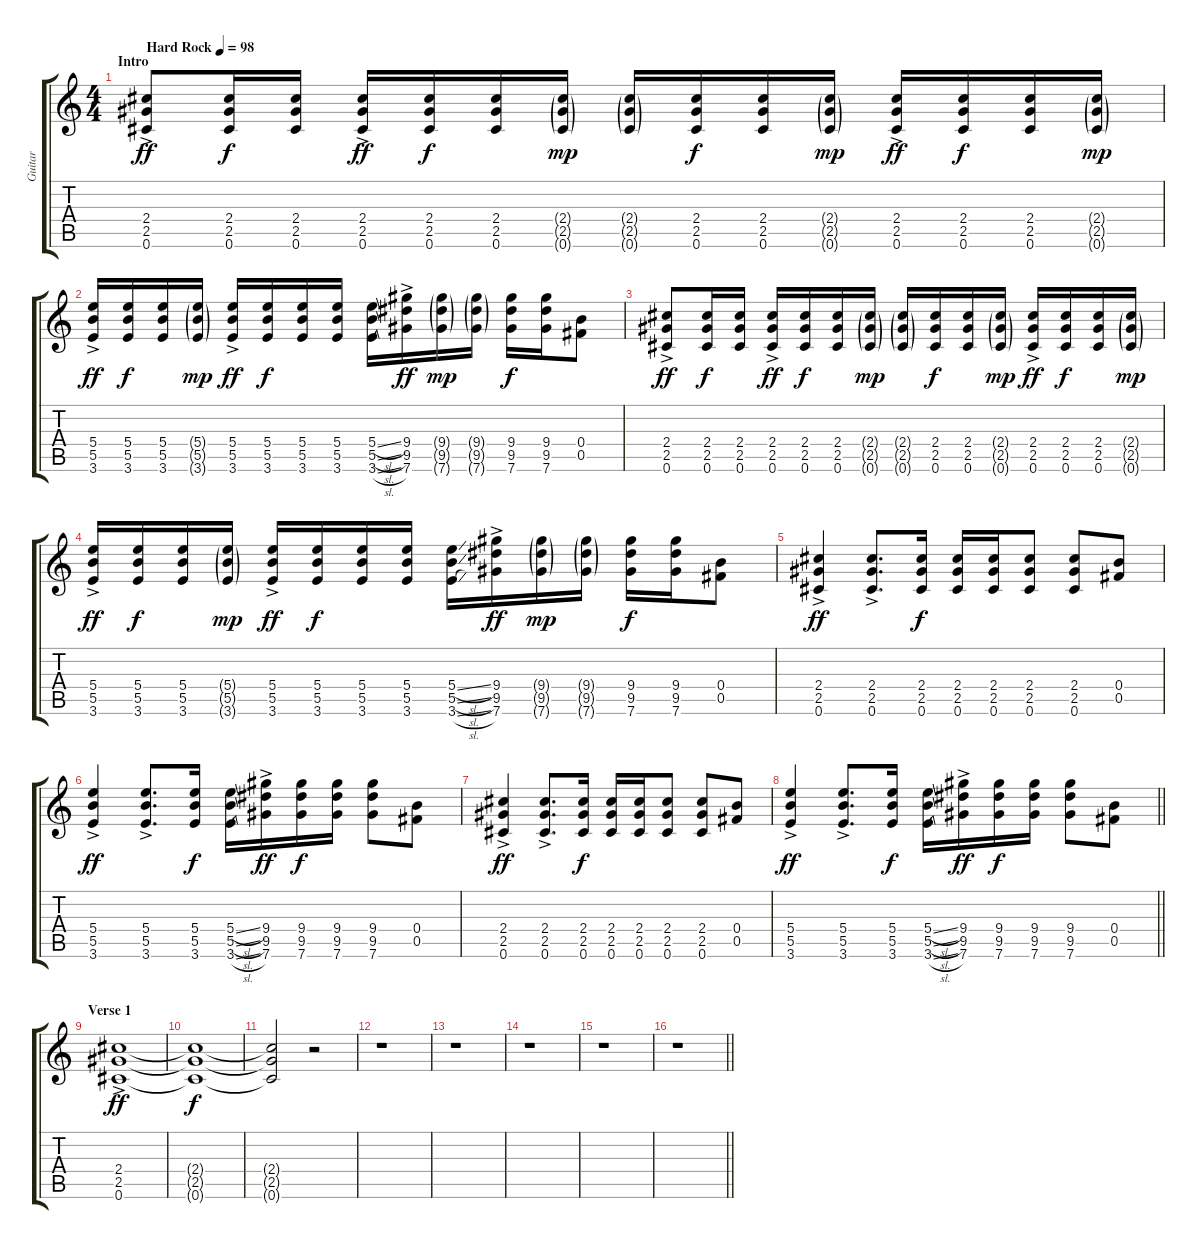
\track ("Guitar" "Guitar") {instrument electricguitarclean}
\staff {score tabs}
\tuning (Db4 Ab3 E3 B2 Gb2 Db2) {hide}
\ts (4 4)
\section ("" "Intro")
\tempo (98 "Hard Rock")
\clef g2
\ks c
(2.4{ac} 2.5{ac} 0.6{ac}).8{ot 8vb dy ff instrument electricguitarclean} (2.4 2.5 0.6).16{ot 8vb dy f} (2.4 2.5 0.6).16{ot 8vb} (2.4{ac} 2.5{ac} 0.6{ac}).16{ot 8vb dy ff} (2.4 2.5 0.6).16{ot 8vb dy f} (2.4 2.5 0.6).16{ot 8vb} (2.4{g} 2.5{g} 0.6{g}).16{ot 8vb dy mp} (2.4{g} 2.5{g} 0.6{g}).16{ot 8vb} (2.4 2.5 0.6).16{ot 8vb dy f} (2.4 2.5 0.6).16{ot 8vb} (2.4{g} 2.5{g} 0.6{g}).16{ot 8vb dy mp} (2.4{ac} 2.5{ac} 0.6{ac}).16{ot 8vb dy ff} (2.4 2.5 0.6).16{ot 8vb dy f} (2.4 2.5 0.6).16{ot 8vb} (2.4{g} 2.5{g} 0.6{g}).16{ot 8vb dy mp} |
(5.4{ac} 5.5{ac} 3.6{ac}).16{ot 8vb dy ff} (5.4 5.5 3.6).16{ot 8vb dy f} (5.4 5.5 3.6).16{ot 8vb} (5.4{g} 5.5{g} 3.6{g}).16{ot 8vb dy mp} (5.4{ac} 5.5{ac} 3.6{ac}).16{ot 8vb dy ff} (5.4 5.5 3.6).16{ot 8vb dy f} (5.4 5.5 3.6).16{ot 8vb} (5.4 5.5 3.6).16{ot 8vb} (5.4{sl} 5.5{sl} 3.6{sl}).16{ot 8vb} (9.4{ac} 9.5{ac} 7.6{ac}).16{ot 8vb dy ff} (9.4{g} 9.5{g} 7.6{g}).16{ot 8vb dy mp} (9.4{g} 9.5{g} 7.6{g}).16{ot 8vb} (9.4 9.5 7.6).16{ot 8vb dy f} (9.4 9.5 7.6).16{ot 8vb} (0.4 0.5).8{ot 8vb} |
(2.4{ac} 2.5{ac} 0.6{ac}).8{ot 8vb dy ff} (2.4 2.5 0.6).16{ot 8vb dy f} (2.4 2.5 0.6).16{ot 8vb} (2.4{ac} 2.5{ac} 0.6{ac}).16{ot 8vb dy ff} (2.4 2.5 0.6).16{ot 8vb dy f} (2.4 2.5 0.6).16{ot 8vb} (2.4{g} 2.5{g} 0.6{g}).16{ot 8vb dy mp} (2.4{g} 2.5{g} 0.6{g}).16{ot 8vb} (2.4 2.5 0.6).16{ot 8vb dy f} (2.4 2.5 0.6).16{ot 8vb} (2.4{g} 2.5{g} 0.6{g}).16{ot 8vb dy mp} (2.4{ac} 2.5{ac} 0.6{ac}).16{ot 8vb dy ff} (2.4 2.5 0.6).16{ot 8vb dy f} (2.4 2.5 0.6).16{ot 8vb} (2.4{g} 2.5{g} 0.6{g}).16{ot 8vb dy mp} |
(5.4{ac} 5.5{ac} 3.6{ac}).16{ot 8vb dy ff} (5.4 5.5 3.6).16{ot 8vb dy f} (5.4 5.5 3.6).16{ot 8vb} (5.4{g} 5.5{g} 3.6{g}).16{ot 8vb dy mp} (5.4{ac} 5.5{ac} 3.6{ac}).16{ot 8vb dy ff} (5.4 5.5 3.6).16{ot 8vb dy f} (5.4 5.5 3.6).16{ot 8vb} (5.4 5.5 3.6).16{ot 8vb} (5.4{sl} 5.5{sl} 3.6{sl}).16{ot 8vb} (9.4{ac} 9.5{ac} 7.6{ac}).16{ot 8vb dy ff} (9.4{g} 9.5{g} 7.6{g}).16{ot 8vb dy mp} (9.4{g} 9.5{g} 7.6{g}).16{ot 8vb} (9.4 9.5 7.6).16{ot 8vb dy f} (9.4 9.5 7.6).16{ot 8vb} (0.4 0.5).8{ot 8vb} |
(2.4{ac} 2.5{ac} 0.6{ac}).4{ot 8vb dy ff instrument distortionguitar} (2.4{ac} 2.5{ac} 0.6{ac}).8{d ot 8vb} (2.4 2.5 0.6).16{ot 8vb dy f} (2.4 2.5 0.6).16{ot 8vb} (2.4 2.5 0.6).16{ot 8vb} (2.4 2.5 0.6).8{ot 8vb} (2.4 2.5 0.6).8{ot 8vb} (0.4 0.5).8{ot 8vb} |
(5.4{ac} 5.5{ac} 3.6{ac}).4{ot 8vb dy ff} (5.4{ac} 5.5{ac} 3.6{ac}).8{d ot 8vb} (5.4 5.5 3.6).16{ot 8vb dy f} (5.4{sl} 5.5{sl} 3.6{sl}).16{ot 8vb} (9.4{ac} 9.5{ac} 7.6{ac}).16{ot 8vb dy ff} (9.4 9.5 7.6).16{ot 8vb dy f} (9.4 9.5 7.6).16{ot 8vb} (9.4 9.5 7.6).8{ot 8vb} (0.4 0.5).8{ot 8vb} |
(2.4{ac} 2.5{ac} 0.6{ac}).4{ot 8vb dy ff} (2.4{ac} 2.5{ac} 0.6{ac}).8{d ot 8vb} (2.4 2.5 0.6).16{ot 8vb dy f} (2.4 2.5 0.6).16{ot 8vb} (2.4 2.5 0.6).16{ot 8vb} (2.4 2.5 0.6).8{ot 8vb} (2.4 2.5 0.6).8{ot 8vb} (0.4 0.5).8{ot 8vb} |
\barLineRight lightlight
(5.4{ac} 5.5{ac} 3.6{ac}).4{ot 8vb dy ff} (5.4{ac} 5.5{ac} 3.6{ac}).8{d ot 8vb} (5.4 5.5 3.6).16{ot 8vb dy f} (5.4{sl} 5.5{sl} 3.6{sl}).16{ot 8vb} (9.4{ac} 9.5{ac} 7.6{ac}).16{ot 8vb dy ff} (9.4 9.5 7.6).16{ot 8vb dy f} (9.4 9.5 7.6).16{ot 8vb} (9.4 9.5 7.6).8{ot 8vb} (0.4 0.5).8{ot 8vb} |
\section ("" "Verse 1")
(2.4{ac} 2.5{ac} 0.6{ac}).1{ot 8vb dy ff} |
(2.4{t} 2.5{t} 0.6{t}).1{ot 8vb dy f} |
(2.4{t} 2.5{t} 0.6{t}).2{ot 8vb} r.2 |
r.1 |
r.1 |
r.1 |
r.1 |
\barLineRight lightlight
r.1
